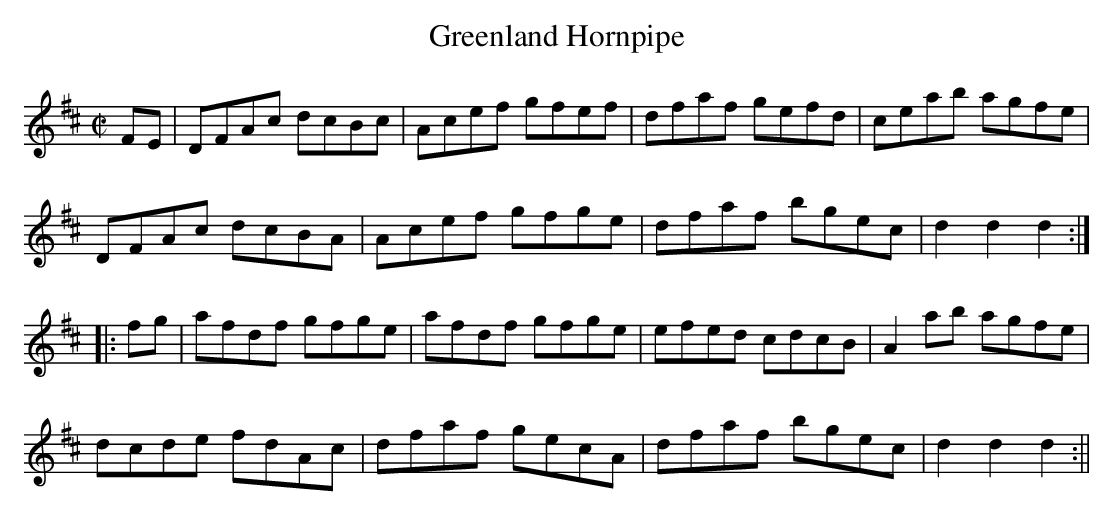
X:1
T:Greenland Hornpipe
M:C|
L:1/8
K:D
FE|DFAc dcBc|Acef gfef|dfaf gefd|ceab agfe|
DFAc dcBA|Acef gfge|dfaf bgec|d2d2d2:|
|:fg|afdf gfge|afdf gfge|efed cdcB|A2 ab agfe|
dcde fdAc|dfaf gecA|dfaf bgec|d2d2d2:||
